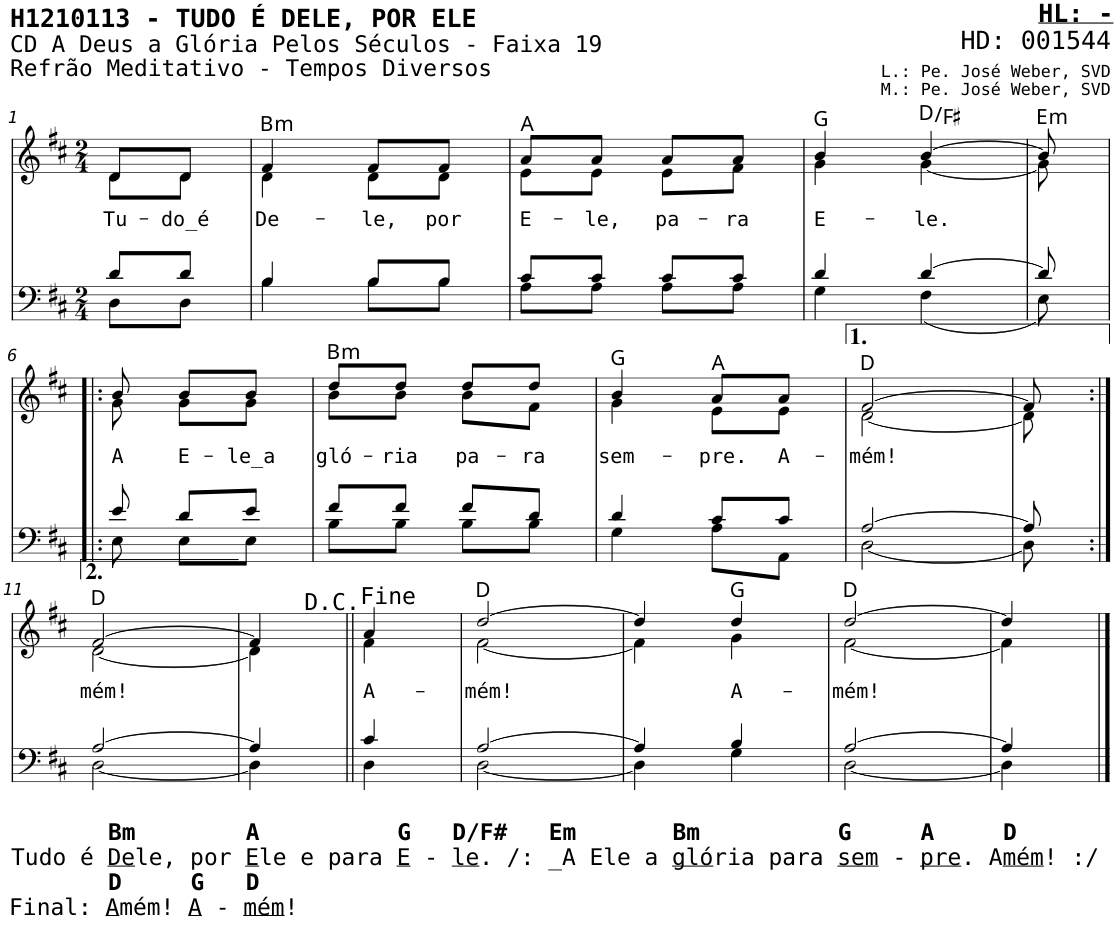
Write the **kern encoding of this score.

**kern	**kern	**text	**harte
*part2	*part1	*part1	*part1
*staff2	*staff1	*staff1	*
*I"Homens	*I"Mulheres	*	*
*stria5	*stria5	*	*
*clefF4	*clefG2	*	*
*k[f#c#]	*k[f#c#]	*	*
*M2/4	*M2/4	*	*
=1	=1	=1	=1
*^	*	*	*
*	*^	*	*	*
!	!	!	!	!LO:LY:b	!
*	*	*	*^	*	*
2ryy	8d/L	8D\L	8d/L	8d\L	Tu-	.
!	!	!	!	!	!LO:LY:b	!
.	8d/J	8D\J	8d/J	8d\J	-do_é	.
.	4ryy	4ryy	4ryy	4ryy	.	.
=2	=2	=2	=2	=2	=2	=2
!	!	!	!	!	!LO:LY:b	!LO:H:kt=m
2ryy	4B/	4B\	4f#/	4d\	De-	B:min
!	!	!	!	!	!LO:LY:b	!
.	8B/L	8B\L	8f#/L	8d\L	-le,	.
!	!	!	!	!	!LO:LY:b	!
.	8B/J	8B\J	8f#/J	8d\J	por	.
=3	=3	=3	=3	=3	=3	=3
!	!	!	!	!	!LO:LY:b	!
2ryy	8c#/L	8A\L	8a/L	8e\L	E-	A:maj
!	!	!	!	!	!LO:LY:b	!
.	8c#/J	8A\J	8a/J	8e\J	-le,	.
!	!	!	!	!	!LO:LY:b	!
.	8c#/L	8A\L	8a/L	8e\L	pa-	.
!	!	!	!	!	!LO:LY:b	!
.	8c#/J	8A\J	8a/J	8f#\J	-ra	.
=4	=4	=4	=4	=4	=4	=4
!	!	!	!	!	!LO:LY:b	!
2ryy	4d/	4G\	4b/	4g\	E-	G:maj
!	!	!	!	!	!LO:LY:b	!
.	[4d/	(4F#\	[4b/	[4g\	-le.	D:maj/3
=5	=5	=5	=5	=5	=5	=5
!	!	!	!	!	!	!LO:H:kt=m
2ryy	8d/]	8E\)	8b/]	8g\]	.	E:min
.	4.ryy	4.ryy	4.ryy	4.ryy	.	.
!!LO:LB:g=z	!!
=6!|:	=6!|:	=6!|:	=6!|:	=6!|:	=6!|:	=6!|:
!	!	!	!	!	!LO:LY:b	!
2ryy	8e/	8E\	8b/	8g\	A	.
!	!	!	!	!	!LO:LY:b	!
.	8d/L	8E\L	8b/L	8g\L	E-	.
!	!	!	!	!	!LO:LY:b	!
.	8e/J	8E\J	8b/J	8g\J	-le_a	.
.	8ryy	8ryy	8ryy	8ryy	.	.
=7	=7	=7	=7	=7	=7	=7
!	!	!	!	!	!LO:LY:b	!LO:H:kt=m
2ryy	8f#/L	8B\L	8dd/L	8b\L	gló-	B:min
!	!	!	!	!	!LO:LY:b	!
.	8f#/J	8B\J	8dd/J	8b\J	-ria	.
!	!	!	!	!	!LO:LY:b	!
.	8f#/L	8B\L	8dd/L	8b\L	pa-	.
!	!	!	!	!	!LO:LY:b	!
.	8d/J	8B\J	8dd/J	8f#\J	-ra	.
=8	=8	=8	=8	=8	=8	=8
!	!	!	!	!	!LO:LY:b	!
2ryy	4d/	4G\	4b/	4g\	sem-	G:maj
!	!	!	!	!	!LO:LY:b	!
.	8c#/L	8A\L	8a/L	8e\L	-pre.	A:maj
!	!	!	!	!	!LO:LY:b	!
.	8c#/J	8AA\J	8a/J	8e\J	A-	.
=9	=9	=9	=9	=9	=9	=9
!	!	!	!	!	!LO:LY:b	!
2ryy	[2A/	[2D\	[2f#/	[2d\	-mém!	D:maj
=10	=10	=10	=10	=10	=10	=10
2ryy	8A/]	8D\]	8f#/]	8d\]	.	.
.	4.ryy	4.ryy	4.ryy	4.ryy	.	.
!!LO:LB:g=z	!!
=11:|!	=11:|!	=11:|!	=11:|!	=11:|!	=11:|!	=11:|!
!LO:TX:b:B:t=Bm        A          G   D/F#   Em       Bm          G     A     D	!	!	!	!	!	!
!LO:TX:b:t=Tudo é	!	!	!	!	!	!
!LO:TX:b:t=De	!	!	!	!	!	!
!LO:TX:b:t=le, por	!	!	!	!	!	!
!LO:TX:b:t=E	!	!	!	!	!	!
!LO:TX:b:t=le e para	!	!	!	!	!	!
!LO:TX:b:t=E	!	!	!	!	!	!
!LO:TX:b:t=-	!	!	!	!	!	!
!LO:TX:b:t=le	!	!	!	!	!	!
!LO:TX:b:t=. /&colon; _A Ele a	!	!	!	!	!	!
!LO:TX:b:t=gló	!	!	!	!	!	!
!LO:TX:b:t=ria para	!	!	!	!	!	!
!LO:TX:b:t=sem	!	!	!	!	!	!
!LO:TX:b:t=-	!	!	!	!	!	!
!LO:TX:b:t=pre	!	!	!	!	!	!
!LO:TX:b:t=. A	!	!	!	!	!	!
!LO:TX:b:t=mém	!	!	!	!	!	!
!LO:TX:b:t=! &colon;/	!	!	!	!	!	!
!LO:TX:b:B:t=D     G   D	!	!	!	!	!	!
!LO:TX:b:t=Final&colon;	!	!	!	!	!	!
!LO:TX:b:t=A	!	!	!	!	!	!
!LO:TX:b:t=mém!	!	!	!	!	!	!
!LO:TX:b:t=A	!	!	!	!	!	!
!LO:TX:b:t=-	!	!	!	!	!	!
!LO:TX:b:t=mém	!	!	!	!	!	!
!LO:TX:b:t=!	!	!	!	!	!	!
!	!	!	!	!	!LO:LY:b	!
2ryy	[2A/	[2D\	[2f#/	[2d\	mém!	D:maj
=12||	=12||	=12||	=12||	=12||	=12||	=12||
2ryy	4A/]	4D\]	4f#/]	4d\]	.	.
!	!	!	!	!	!LO:LY:b	!
.	4c#/	4D\	4a/	4f#\	A-	.
=13	=13	=13	=13	=13	=13	=13
!	!	!	!	!	!LO:LY:b	!
2ryy	[2A/	[2D\	[2dd/	[2f#\	-mém!	D:maj
=14	=14	=14	=14	=14	=14	=14
2ryy	4A/]	4D\]	4dd/]	4f#\]	.	.
!	!	!	!	!	!LO:LY:b	!
.	4B/	4G\	4dd/	4g\	A-	G:maj
=15	=15	=15	=15	=15	=15	=15
!	!	!	!	!	!LO:LY:b	!
2ryy	[2A/	[2D\	[2dd/	[2f#\	-mém!	D:maj
=16	=16	=16	=16	=16	=16	=16
2ryy	4A/]	4D\]	4dd/]	4f#\]	.	.
.	4ryy	4ryy	4ryy	4ryy	.	.
*v	*v	*v	*	*	*	*
*	*v	*v	*	*
==	==	==	==
*-	*-	*-	*-
